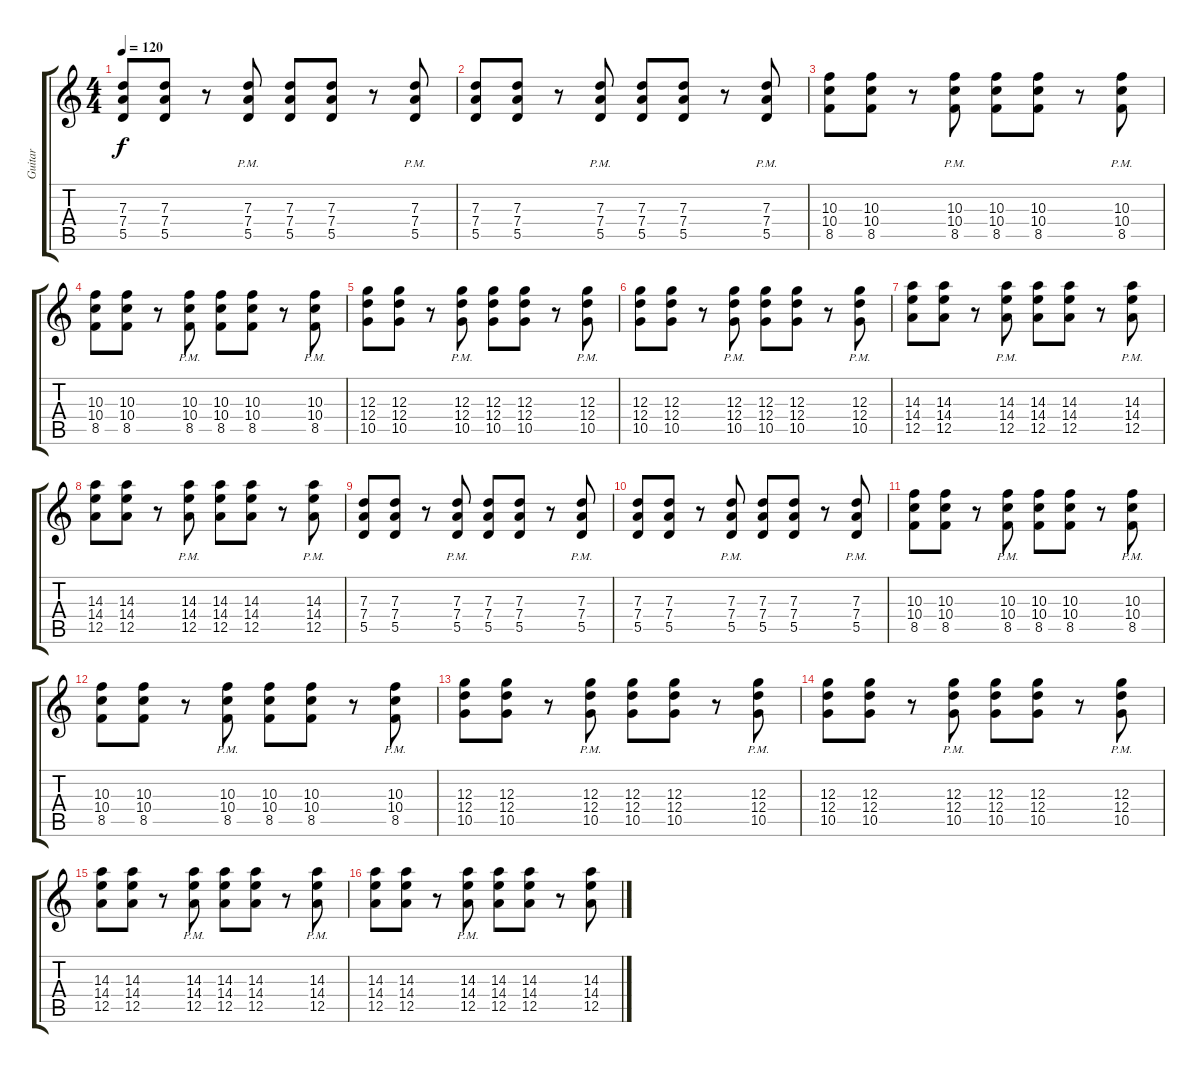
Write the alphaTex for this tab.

\track ("Guitar" "Guitar") {instrument overdrivenguitar}
\staff {score tabs}
\tuning (E4 B3 G3 D3 A2 E2) {hide}
\ts (4 4)
\tempo 120
\clef g2
\ks c
(7.3 7.4 5.5).8{dy f} (7.3 7.4 5.5).8 r.8 (7.3{pm} 7.4{pm} 5.5{pm}).8 (7.3 7.4 5.5).8 (7.3 7.4 5.5).8 r.8 (7.3{pm} 7.4{pm} 5.5{pm}).8 |
(7.3 7.4 5.5).8 (7.3 7.4 5.5).8 r.8 (7.3{pm} 7.4{pm} 5.5{pm}).8 (7.3 7.4 5.5).8 (7.3 7.4 5.5).8 r.8 (7.3{pm} 7.4{pm} 5.5{pm}).8 |
(10.3 10.4 8.5).8 (10.3 10.4 8.5).8 r.8 (10.3{pm} 10.4{pm} 8.5{pm}).8 (10.3 10.4 8.5).8 (10.3 10.4 8.5).8 r.8 (10.3{pm} 10.4{pm} 8.5{pm}).8 |
(10.3 10.4 8.5).8 (10.3 10.4 8.5).8 r.8 (10.3{pm} 10.4{pm} 8.5{pm}).8 (10.3 10.4 8.5).8 (10.3 10.4 8.5).8 r.8 (10.3{pm} 10.4{pm} 8.5{pm}).8 |
(12.3 12.4 10.5).8 (12.3 12.4 10.5).8 r.8 (12.3{pm} 12.4{pm} 10.5{pm}).8 (12.3 12.4 10.5).8 (12.3 12.4 10.5).8 r.8 (12.3{pm} 12.4{pm} 10.5{pm}).8 |
(12.3 12.4 10.5).8 (12.3 12.4 10.5).8 r.8 (12.3{pm} 12.4{pm} 10.5{pm}).8 (12.3 12.4 10.5).8 (12.3 12.4 10.5).8 r.8 (12.3{pm} 12.4{pm} 10.5{pm}).8 |
(14.3 14.4 12.5).8 (14.3 14.4 12.5).8 r.8 (14.3{pm} 14.4{pm} 12.5{pm}).8 (14.3 14.4 12.5).8 (14.3 14.4 12.5).8 r.8 (14.3{pm} 14.4{pm} 12.5{pm}).8 |
(14.3 14.4 12.5).8 (14.3 14.4 12.5).8 r.8 (14.3{pm} 14.4{pm} 12.5{pm}).8 (14.3 14.4 12.5).8 (14.3 14.4 12.5).8 r.8 (14.3{pm} 14.4{pm} 12.5{pm}).8 |
(7.3 7.4 5.5).8 (7.3 7.4 5.5).8 r.8 (7.3{pm} 7.4{pm} 5.5{pm}).8 (7.3 7.4 5.5).8 (7.3 7.4 5.5).8 r.8 (7.3{pm} 7.4{pm} 5.5{pm}).8 |
(7.3 7.4 5.5).8 (7.3 7.4 5.5).8 r.8 (7.3{pm} 7.4{pm} 5.5{pm}).8 (7.3 7.4 5.5).8 (7.3 7.4 5.5).8 r.8 (7.3{pm} 7.4{pm} 5.5{pm}).8 |
(10.3 10.4 8.5).8 (10.3 10.4 8.5).8 r.8 (10.3{pm} 10.4{pm} 8.5{pm}).8 (10.3 10.4 8.5).8 (10.3 10.4 8.5).8 r.8 (10.3{pm} 10.4{pm} 8.5{pm}).8 |
(10.3 10.4 8.5).8 (10.3 10.4 8.5).8 r.8 (10.3{pm} 10.4{pm} 8.5{pm}).8 (10.3 10.4 8.5).8 (10.3 10.4 8.5).8 r.8 (10.3{pm} 10.4{pm} 8.5{pm}).8 |
(12.3 12.4 10.5).8 (12.3 12.4 10.5).8 r.8 (12.3{pm} 12.4{pm} 10.5{pm}).8 (12.3 12.4 10.5).8 (12.3 12.4 10.5).8 r.8 (12.3{pm} 12.4{pm} 10.5{pm}).8 |
(12.3 12.4 10.5).8 (12.3 12.4 10.5).8 r.8 (12.3{pm} 12.4{pm} 10.5{pm}).8 (12.3 12.4 10.5).8 (12.3 12.4 10.5).8 r.8 (12.3{pm} 12.4{pm} 10.5{pm}).8 |
(14.3 14.4 12.5).8 (14.3 14.4 12.5).8 r.8 (14.3{pm} 14.4{pm} 12.5{pm}).8 (14.3 14.4 12.5).8 (14.3 14.4 12.5).8 r.8 (14.3{pm} 14.4{pm} 12.5{pm}).8 |
(14.3 14.4 12.5).8 (14.3 14.4 12.5).8 r.8 (14.3{pm} 14.4{pm} 12.5{pm}).8 (14.3 14.4 12.5).8 (14.3 14.4 12.5).8 r.8 (14.3 14.4 12.5).8
